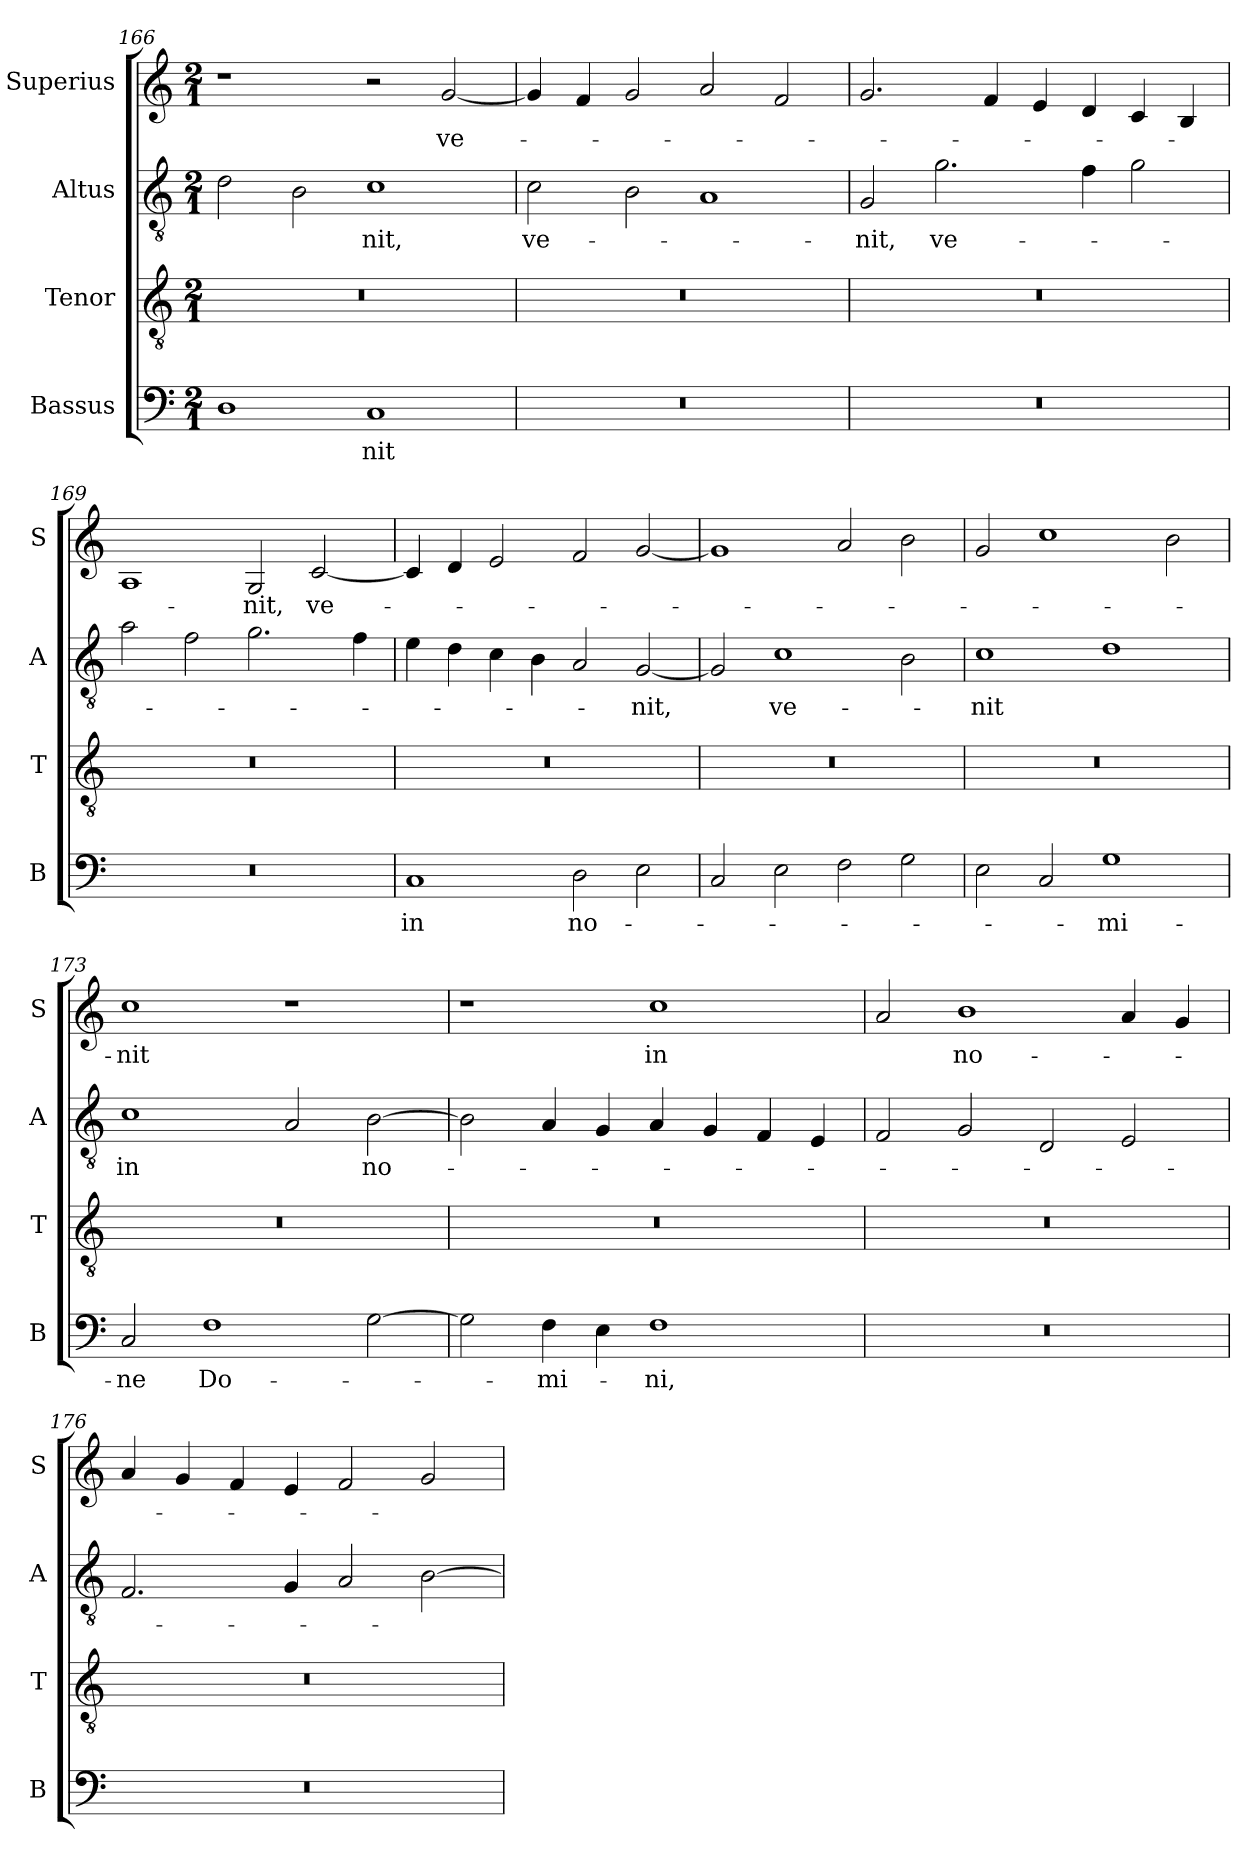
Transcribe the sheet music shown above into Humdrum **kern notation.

**kern	**text	**kern	**kern	**text	**kern	**text
*part4	*part4	*part3	*part2	*part2	*part1	*part1
*staff4	*staff4	*staff3	*staff2	*staff2	*staff1	*staff1
*I"Bassus	*	*I"Tenor	*I"Altus	*	*I"Superius	*
*I'B	*	*I'T	*I'A	*	*I'S	*
*clefF4	*	*clefGv2	*clefGv2	*	*clefG2	*
*k[]	*	*k[]	*k[]	*	*k[]	*
*M2/1	*	*M2/1	*M2/1	*	*M2/1	*
=166	=166	=166	=166	=166	=166	=166
1D	.	0r	2d	.	1r	.
.	.	.	2B	.	.	.
1C	-nit	.	1c	-nit,	2r	.
!	!	!	!	!	!	!LO:LY:i
.	.	.	.	.	[2g	ve-
=167	=167	=167	=167	=167	=167	=167
!	!	!	!	!LO:LY:i	!	!
0r	.	0r	2c	ve-	4g]	.
.	.	.	.	.	4f	.
.	.	.	2B	.	2g	.
.	.	.	1A	.	2a	.
.	.	.	.	.	2f	.
=168	=168	=168	=168	=168	=168	=168
!	!	!	!	!LO:LY:i	!	!
0r	.	0r	2G	-nit,	2.g	.
!	!	!	!	!LO:LY:i	!	!
.	.	.	2.g	ve-	.	.
.	.	.	.	.	4f	.
.	.	.	.	.	4e	.
.	.	.	4f	.	4d	.
.	.	.	2g	.	4c	.
.	.	.	.	.	4B	.
=169	=169	=169	=169	=169	=169	=169
0r	.	0r	2a	.	1A	.
.	.	.	2f	.	.	.
!	!	!	!	!	!	!LO:LY:i
.	.	.	2.g	.	2G	-nit,
!	!	!	!	!	!	!LO:LY:i
.	.	.	.	.	[2c	ve-
.	.	.	4f	.	.	.
=170	=170	=170	=170	=170	=170	=170
!	!LO:LY:i	!	!	!	!	!
1C	in	0r	4e	.	4c]	.
.	.	.	4d	.	4d	.
.	.	.	4c	.	2e	.
.	.	.	4B	.	.	.
!	!LO:LY:i	!	!	!	!	!
2D	no-	.	2A	.	2f	.
!	!	!	!	!LO:LY:i	!	!
2E	.	.	[2G	-nit,	[2g	.
=171	=171	=171	=171	=171	=171	=171
2C	.	0r	2G]	.	1g]	.
!	!	!	!	!LO:LY:i	!	!
2E	.	.	1c	ve-	.	.
2F	.	.	.	.	2a	.
2G	.	.	2B	.	2b	.
=172	=172	=172	=172	=172	=172	=172
!	!	!	!	!LO:LY:i	!	!
2E	.	0r	1c	-nit	2g	.
2C	.	.	.	.	1cc	.
!	!LO:LY:i	!	!	!	!	!
1G	-mi-	.	1d	.	.	.
.	.	.	.	.	2b	.
=173	=173	=173	=173	=173	=173	=173
!	!LO:LY:i	!	!	!LO:LY:i	!	!LO:LY:i
2C	-ne	0r	1c	in	1cc	-nit
!	!LO:LY:i	!	!	!	!	!
1F	Do-	.	.	.	.	.
.	.	.	2A	.	1r	.
!	!	!	!	!LO:LY:i	!	!
[2G	.	.	[2B	no-	.	.
=174	=174	=174	=174	=174	=174	=174
2G]	.	0r	2B]	.	1r	.
!	!LO:LY:i	!	!	!	!	!
4F	-mi-	.	4A	.	.	.
4E	.	.	4G	.	.	.
!	!LO:LY:i	!	!	!	!	!LO:LY:i
1F	-ni,	.	4A	.	1cc	in
.	.	.	4G	.	.	.
.	.	.	4F	.	.	.
.	.	.	4E	.	.	.
=175	=175	=175	=175	=175	=175	=175
0r	.	0r	2F	.	2a	.
!	!	!	!	!	!	!LO:LY:i
.	.	.	2G	.	1b	no-
.	.	.	2D	.	.	.
.	.	.	2E	.	4a	.
.	.	.	.	.	4g	.
=176	=176	=176	=176	=176	=176	=176
0r	.	0r	2.F	.	4a	.
.	.	.	.	.	4g	.
.	.	.	.	.	4f	.
.	.	.	4G	.	4e	.
.	.	.	2A	.	2f	.
.	.	.	[2B	.	2g	.
=	=	=	=	=	=	=
*-	*-	*-	*-	*-	*-	*-
